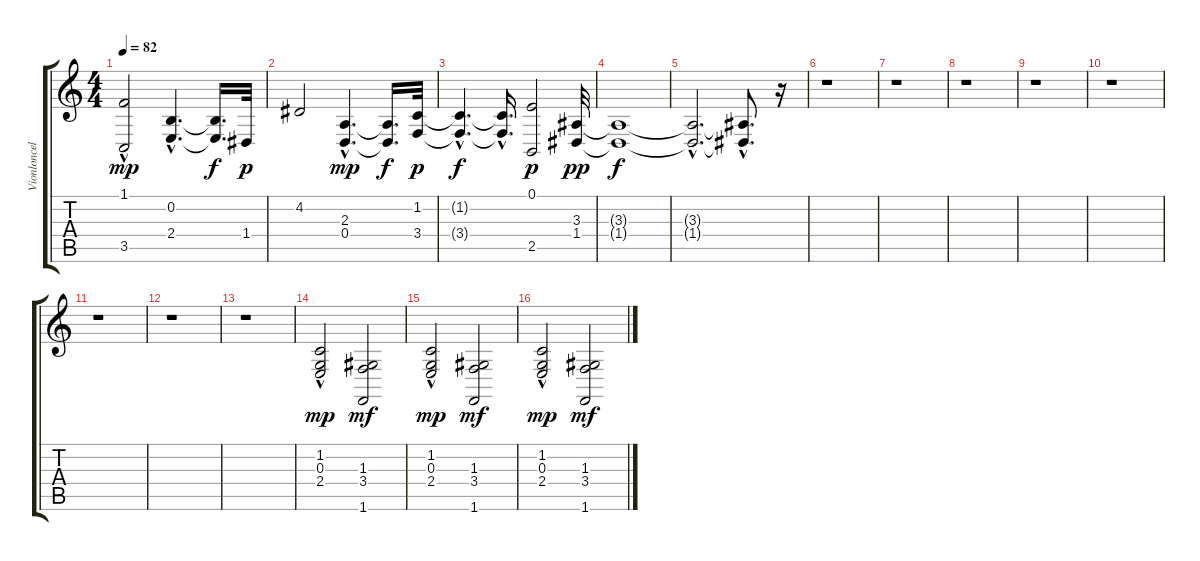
\track ("Vionloncelle" "Vionloncel") {instrument stringensemble2}
\staff {score tabs}
\tuning (E4 B3 G3 D3 A2 E2) {hide}
\ts (4 4)
\tempo 82
\clef g2
\ks c
(1.1{hac} 3.5).2{dy mp} (0.2{hac} 2.4{hac}).4{d} (0.2{t} 2.4{t}).16{d dy f} 1.4.32{dy p} |
4.2.2 (2.3{hac} 0.4{hac}).4{d dy mp} (2.3{t} 0.4{t}).16{d dy f} (1.2 3.4).32{dy p} |
(1.2{hac t} 3.4{hac t}).4{d dy f} (1.2{t} 3.4{hac t}).16{d} (0.1 2.5).2{dy p} (3.3 1.4).32{dy pp} |
(3.3{t} 1.4{t}).1{dy f} |
(3.3{hac t} 1.4{hac t}).2{d} (3.3{hac t} 1.4{hac t}).8{d} r.16 |
r.1 |
r.1 |
r.1 |
r.1 |
r.1 |
r.1 |
r.1 |
r.1 |
(1.2 0.3{hac} 2.4{hac}).2{dy mp} (1.3 3.4 1.6).2{dy mf} |
(1.2 0.3{hac} 2.4{hac}).2{dy mp} (1.3 3.4 1.6).2{dy mf} |
(1.2 0.3{hac} 2.4{hac}).2{dy mp} (1.3 3.4 1.6).2{dy mf}
